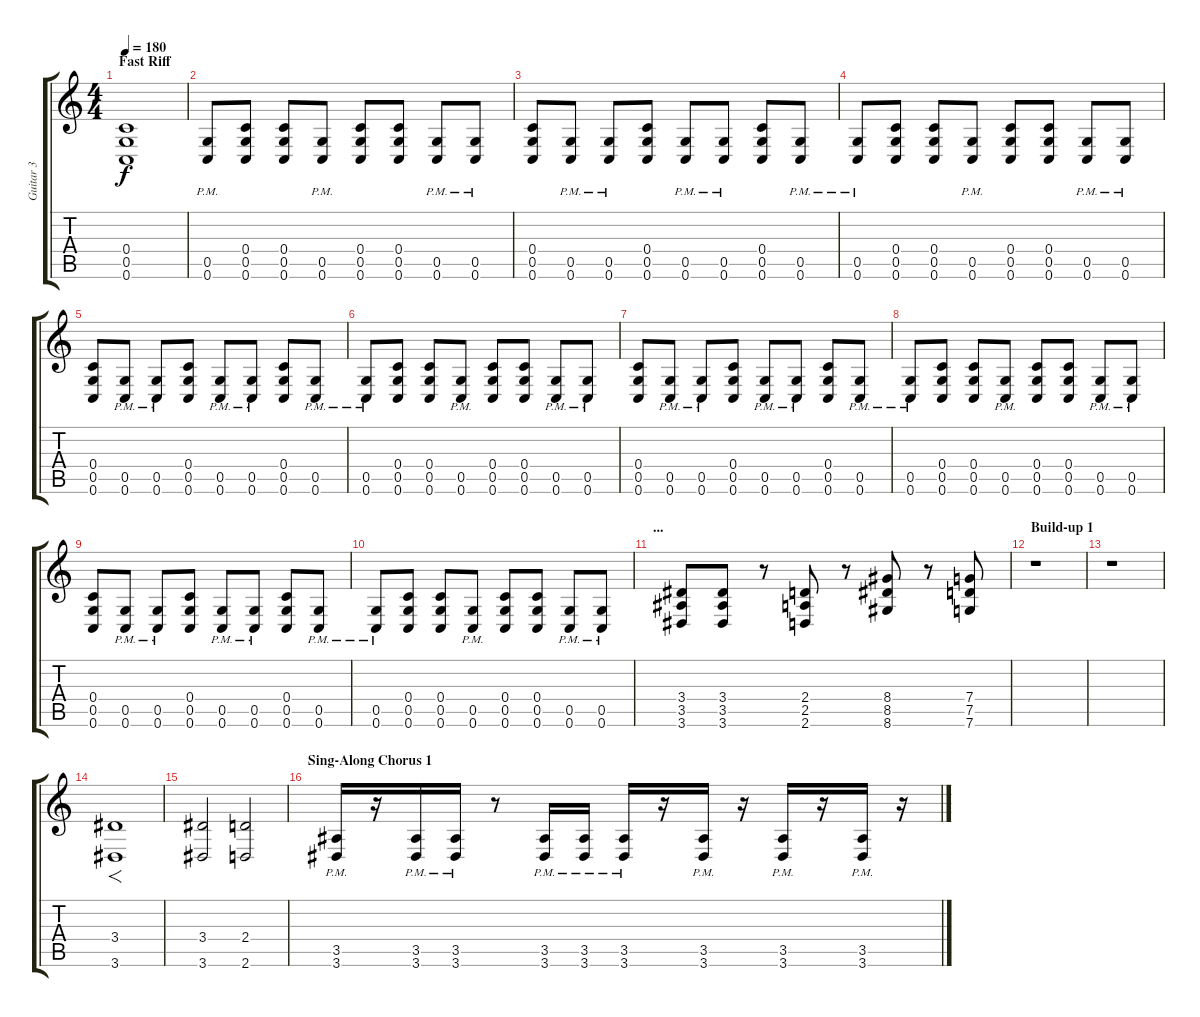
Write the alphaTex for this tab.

\track ("Guitar 3" "Guitar 3") {instrument distortionguitar}
\staff {score tabs}
\tuning (D4 A3 F3 C3 G2 C2) {hide}
\ts (4 4)
\section ("" "Fast Riff")
\tempo 180
\clef g2
\ks c
(0.4 0.5 0.6).1{dy f} |
(0.5{pm} 0.6{pm}).8 (0.4 0.5 0.6).8 (0.4 0.5 0.6).8 (0.5{pm} 0.6{pm}).8 (0.4 0.5 0.6).8 (0.4 0.5 0.6).8 (0.5{pm} 0.6{pm}).8 (0.5{pm} 0.6{pm}).8 |
(0.4 0.5 0.6).8 (0.5{pm} 0.6{pm}).8 (0.5{pm} 0.6{pm}).8 (0.4 0.5 0.6).8 (0.5{pm} 0.6{pm}).8 (0.5{pm} 0.6{pm}).8 (0.4 0.5 0.6).8 (0.5{pm} 0.6{pm}).8 |
(0.5{pm} 0.6{pm}).8 (0.4 0.5 0.6).8 (0.4 0.5 0.6).8 (0.5{pm} 0.6{pm}).8 (0.4 0.5 0.6).8 (0.4 0.5 0.6).8 (0.5{pm} 0.6{pm}).8 (0.5{pm} 0.6{pm}).8 |
(0.4 0.5 0.6).8 (0.5{pm} 0.6{pm}).8 (0.5{pm} 0.6{pm}).8 (0.4 0.5 0.6).8 (0.5{pm} 0.6{pm}).8 (0.5{pm} 0.6{pm}).8 (0.4 0.5 0.6).8 (0.5{pm} 0.6{pm}).8 |
(0.5{pm} 0.6{pm}).8 (0.4 0.5 0.6).8 (0.4 0.5 0.6).8 (0.5{pm} 0.6{pm}).8 (0.4 0.5 0.6).8 (0.4 0.5 0.6).8 (0.5{pm} 0.6{pm}).8 (0.5{pm} 0.6{pm}).8 |
(0.4 0.5 0.6).8 (0.5{pm} 0.6{pm}).8 (0.5{pm} 0.6{pm}).8 (0.4 0.5 0.6).8 (0.5{pm} 0.6{pm}).8 (0.5{pm} 0.6{pm}).8 (0.4 0.5 0.6).8 (0.5{pm} 0.6{pm}).8 |
(0.5{pm} 0.6{pm}).8 (0.4 0.5 0.6).8 (0.4 0.5 0.6).8 (0.5{pm} 0.6{pm}).8 (0.4 0.5 0.6).8 (0.4 0.5 0.6).8 (0.5{pm} 0.6{pm}).8 (0.5{pm} 0.6{pm}).8 |
(0.4 0.5 0.6).8 (0.5{pm} 0.6{pm}).8 (0.5{pm} 0.6{pm}).8 (0.4 0.5 0.6).8 (0.5{pm} 0.6{pm}).8 (0.5{pm} 0.6{pm}).8 (0.4 0.5 0.6).8 (0.5{pm} 0.6{pm}).8 |
(0.5{pm} 0.6{pm}).8 (0.4 0.5 0.6).8 (0.4 0.5 0.6).8 (0.5{pm} 0.6{pm}).8 (0.4 0.5 0.6).8 (0.4 0.5 0.6).8 (0.5{pm} 0.6{pm}).8 (0.5{pm} 0.6{pm}).8 |
\section ("" "...")
(3.4 3.5 3.6).8 (3.4 3.5 3.6).8 r.8 (2.4 2.5 2.6).8 r.8 (8.4 8.5 8.6).8 r.8 (7.4 7.5 7.6).8 |
\section ("" "Build-up 1")
r.1 |
r.1 |
(3.4 3.6).1{f} |
(3.4 3.6).2 (2.4 2.6).2 |
\section ("" "Sing-Along Chorus 1")
(3.5{pm} 3.6{pm}).16 r.16 (3.5{pm} 3.6{pm}).16 (3.5{pm} 3.6{pm}).16 r.8 (3.5{pm} 3.6{pm}).16 (3.5{pm} 3.6{pm}).16 (3.5{pm} 3.6{pm}).16 r.16 (3.5{pm} 3.6{pm}).16 r.16 (3.5{pm} 3.6{pm}).16 r.16 (3.5{pm} 3.6{pm}).16 r.16
